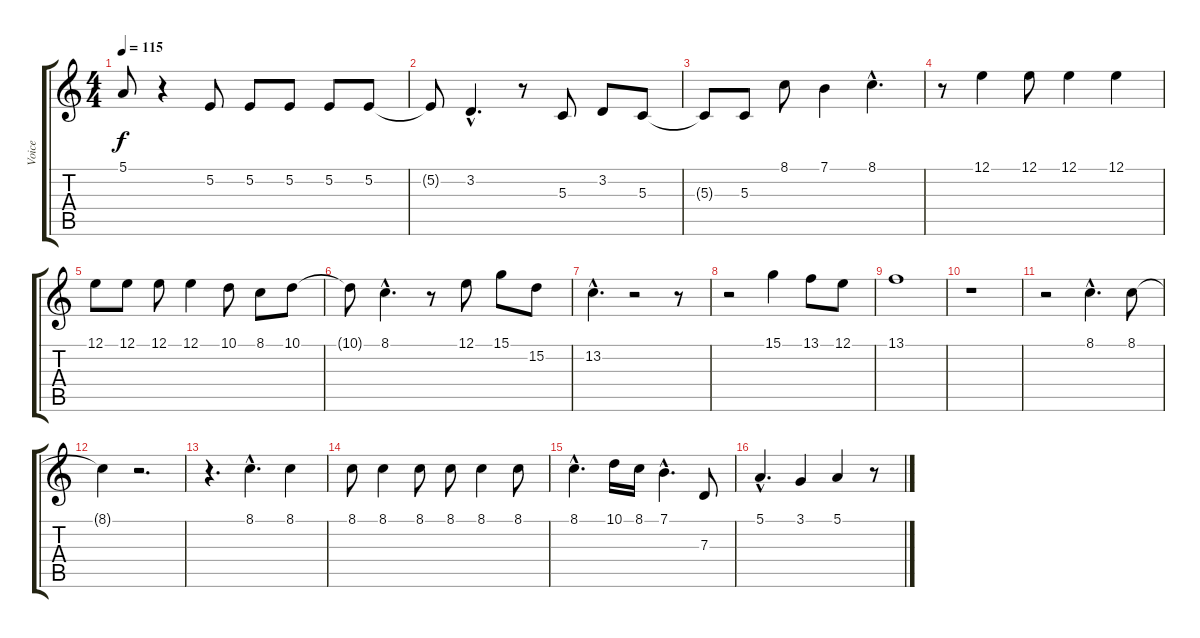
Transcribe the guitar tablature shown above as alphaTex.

\track ("Voice" "Voice") {instrument oboe}
\staff {score tabs}
\tuning (E4 B3 G3 D3 A2 E2) {hide}
\ts (4 4)
\tempo 115
\clef g2
\ks c
5.1{t}.8{dy f} r.4 5.2.8 5.2.8 5.2.8 5.2.8 5.2.8 |
5.2{t}.8 3.2{hac}.4{d} r.8 5.3.8 3.2.8 5.3.8 |
5.3{t}.8 5.3.8 8.1.8 7.1.4 8.1{hac}.4{d} |
r.8 12.1.4 12.1.8 12.1.4 12.1.4 |
12.1.8 12.1.8 12.1.8 12.1.4 10.1.8 8.1.8 10.1.8 |
10.1{t}.8 8.1{hac}.4{d} r.8 12.1.8 15.1.8 15.2.8 |
13.2{hac}.4{d} r.2 r.8 |
r.2 15.1.4 13.1.8 12.1.8 |
13.1.1 |
r.1 |
r.2 8.1{hac}.4{d} 8.1.8 |
8.1{t}.4 r.2{d} |
r.4{d} 8.1{hac}.4{d} 8.1.4 |
8.1.8 8.1.4 8.1.8 8.1.8 8.1.4 8.1.8 |
8.1{hac}.4{d} 10.1.16 8.1.16 7.1{hac}.4{d} 7.3.8 |
5.1{hac}.4{d} 3.1.4 5.1.4 r.8
